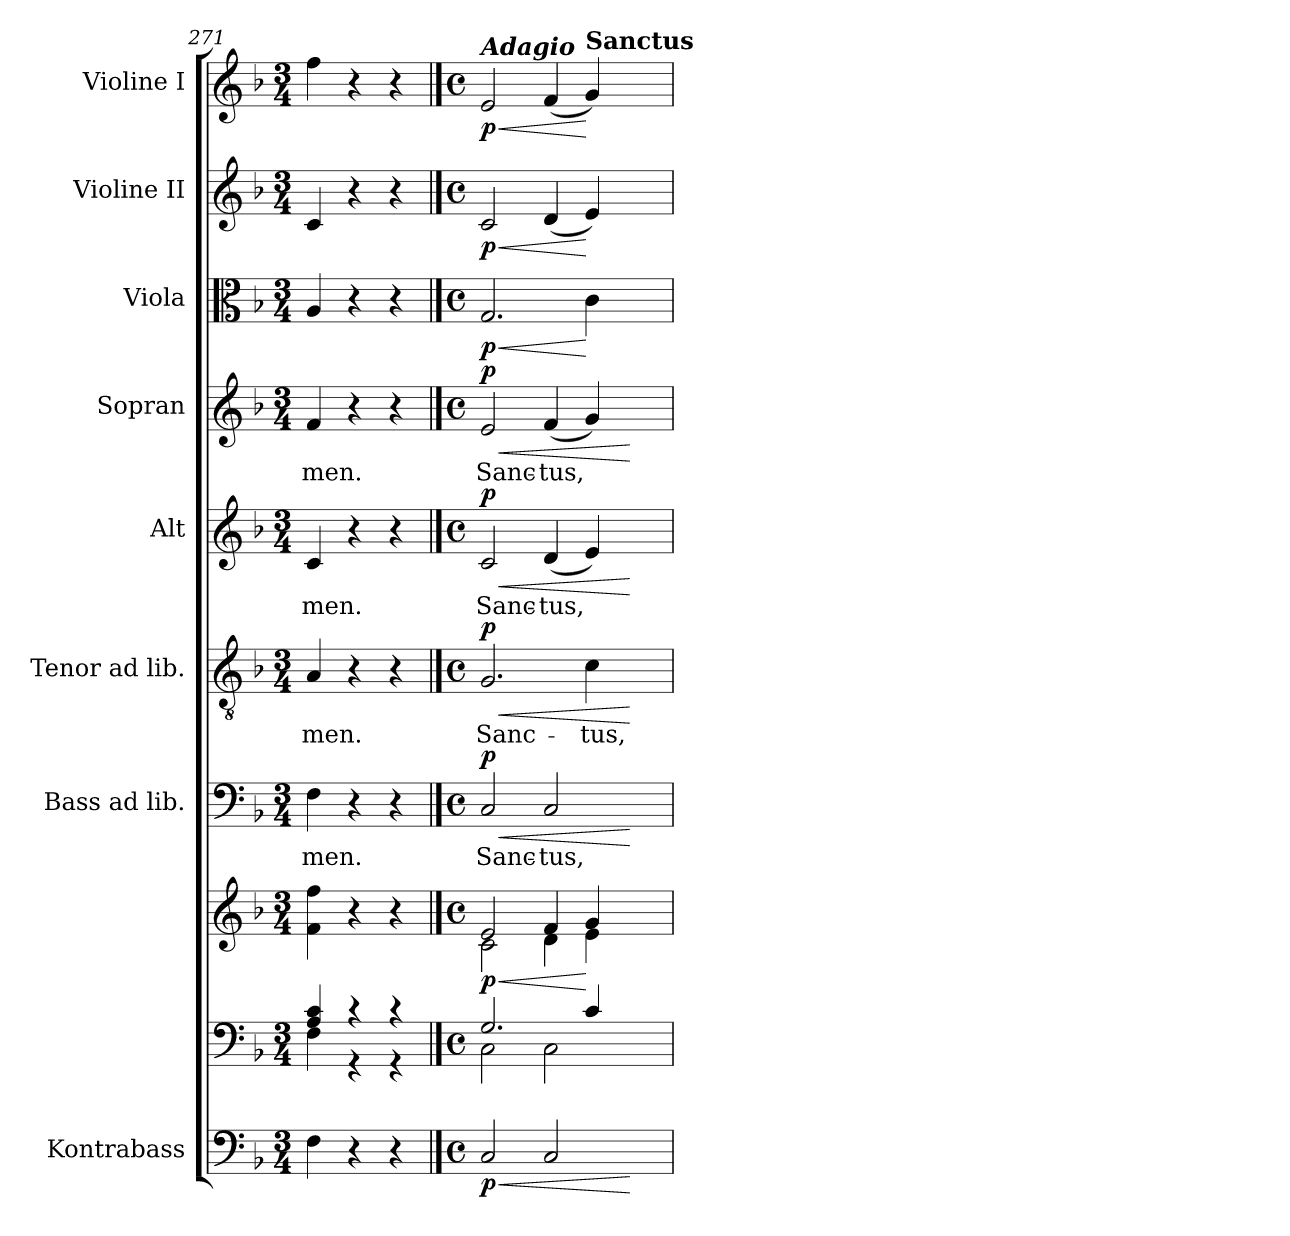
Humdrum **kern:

**kern	**dynam	**kern	**kern	**dynam	**kern	**text	**dynam	**kern	**text	**dynam	**kern	**text	**dynam	**kern	**text	**dynam	**kern	**dynam	**kern	**dynam	**kern	**dynam
*part9	*part9	*part8	*part8	*part8	*part7	*part7	*part7	*part6	*part6	*part6	*part5	*part5	*part5	*part4	*part4	*part4	*part3	*part3	*part2	*part2	*part1	*part1
*staff10	*staff10	*staff9	*staff8	*staff8/9	*staff7	*staff7	*staff7	*staff6	*staff6	*staff6	*staff5	*staff5	*staff5	*staff4	*staff4	*staff4	*staff3	*staff3	*staff2	*staff2	*staff1	*staff1
*I"Kontrabass	*	*	*	*	*I"Bass ad lib.	*	*	*I"Tenor ad lib.	*	*	*I"Alt	*	*	*I"Sopran	*	*	*I"Viola	*	*I"Violine II	*	*I"Violine I	*
*I'Kb.	*	*	*	*	*I'B.	*	*	*I'T.	*	*	*I'A.	*	*	*I'S.	*	*	*I'Vla.	*	*I'Vl. II	*	*I'Vl. I	*
*clefF4	*	*clefF4	*clefG2	*	*clefF4	*	*	*clefGv2	*	*	*clefG2	*	*	*clefG2	*	*	*clefC3	*	*clefG2	*	*clefG2	*
*ITrd7c12	*	*	*	*	*	*	*	*	*	*	*	*	*	*	*	*	*	*	*	*	*	*
*k[b-]	*	*k[b-]	*k[b-]	*	*k[b-]	*	*	*k[b-]	*	*	*k[b-]	*	*	*k[b-]	*	*	*k[b-]	*	*k[b-]	*	*k[b-]	*
*F:	*	*F:	*F:	*	*F:	*	*	*F:	*	*	*F:	*	*	*F:	*	*	*F:	*	*F:	*	*F:	*
*M3/4	*	*M3/4	*M3/4	*	*M3/4	*	*	*M3/4	*	*	*M3/4	*	*	*M3/4	*	*	*M3/4	*	*M3/4	*	*M3/4	*
=271	=271	=271	=271	=271	=271	=271	=271	=271	=271	=271	=271	=271	=271	=271	=271	=271	=271	=271	=271	=271	=271	=271
*	*	*^	*	*	*	*	*	*	*	*	*	*	*	*	*	*	*	*	*	*	*	*
!	!	!	!	!	!	!	!LO:LY:b	!	!	!LO:LY:b	!	!	!LO:LY:b	!	!	!LO:LY:b	!	!	!	!	!	!	!
4FF\	.	4A/ 4c/	4F\	4f\ 4ff\	.	4F\	-men.	.	4A/	-men.	.	4c/	-men.	.	4f/	-men.	.	4A/	.	4c/	.	4ff\	.
4r	.	4r	4r	4r	.	4r	.	.	4r	.	.	4r	.	.	4r	.	.	4r	.	4r	.	4r	.
4r	.	4r	4r	4r	.	4r	.	.	4r	.	.	4r	.	.	4r	.	.	4r	.	4r	.	4r	.
!!LO:PB:g=z
==272	==272	==272	==272	==272	==272	==272	==272	==272	==272	==272	==272	==272	==272	==272	==272	==272	==272	==272	==272	==272	==272	==272	==272
*k[]	*	*k[]	*	*k[]	*	*k[]	*	*	*k[]	*	*	*k[]	*	*	*k[]	*	*	*k[]	*	*k[]	*	*k[]	*
*C:	*	*C:	*	*C:	*	*C:	*	*	*C:	*	*	*C:	*	*	*C:	*	*	*C:	*	*C:	*	*C:	*
*M4/4	*	*M4/4	*	*M4/4	*	*M4/4	*	*	*M4/4	*	*	*M4/4	*	*	*M4/4	*	*	*M4/4	*	*M4/4	*	*M4/4	*
*met(c)	*	*met(c)	*	*met(c)	*	*met(c)	*	*	*met(c)	*	*	*met(c)	*	*	*met(c)	*	*	*met(c)	*	*met(c)	*	*met(c)	*
!	!	!	!	!	!	!	!	!	!	!	!	!	!	!	!	!	!	!	!	!	!	!LO:TX:a:Bi:t=Adagio	!
!	!LO:HP:b	!	!	!	!LO:HP:b	!	!LO:LY:b	!LO:HP:b	!	!LO:LY:b	!LO:HP:b	!	!LO:LY:b	!LO:HP:b	!	!LO:LY:b	!LO:HP:b	!	!LO:HP:b	!	!LO:HP:b	!	!LO:HP:b
*	*	*	*	*^	*	*	*	*	*	*	*	*	*	*	*	*	*	*	*	*	*	*	*
!	!LO:DY:n=1:b	!	!	!	!	!LO:DY:n=1:b	!	!	!LO:DY:n=1:a	!	!	!LO:DY:n=1:a	!	!	!LO:DY:n=1:a	!	!	!LO:DY:n=1:a	!	!LO:DY:n=1:b	!	!LO:DY:n=1:b	!	!LO:DY:n=1:b
2CC/	< p	2.G/	2C\	2e/	2c\	< p	2C/	Sanc-	< p	2.G/	Sanc-	< p	2c/	Sanc-	< p	2e/	Sanc-	< p	2.G/	< p	2c/	< p	2e/	< p
!	!	!	!	!	!	!	!	!LO:LY:b	!	!	!	!	!	!LO:LY:b	!	!	!LO:LY:b	!	!	!	!	!	!	!
2CC/	.	.	2C\	4f/	4d\	.	2C/	-tus,	.	.	.	.	(<4d/	-tus,	.	(<4f/	-tus,	.	.	.	(<4d/	.	(<4f/	.
!	!	!	!	!	!	!	!	!	!	!	!	!	!	!	!	!	!	!	!	!	!	!	!LO:TX:a:B:t=Sanctus	!
!	!	!	!	!	!	!	!	!	!	!	!LO:LY:b	!	!	!	!	!	!	!	!	!	!	!	!	!
.	.	4c/	.	4g/	4e\	[	.	.	.	4c\	-tus,	.	4e/)	.	.	4g/)	.	.	4c\	[	4e/)	[	4g/)	[
*	*	*v	*v	*	*	*	*	*	*	*	*	*	*	*	*	*	*	*	*	*	*	*	*	*
*	*	*	*v	*v	*	*	*	*	*	*	*	*	*	*	*	*	*	*	*	*	*	*	*
.	[	.	.	.	.	.	[	.	.	[	.	.	[	.	.	[	.	.	.	.	.	.
=	=	=	=	=	=	=	=	=	=	=	=	=	=	=	=	=	=	=	=	=	=	=
*-	*-	*-	*-	*-	*-	*-	*-	*-	*-	*-	*-	*-	*-	*-	*-	*-	*-	*-	*-	*-	*-	*-
